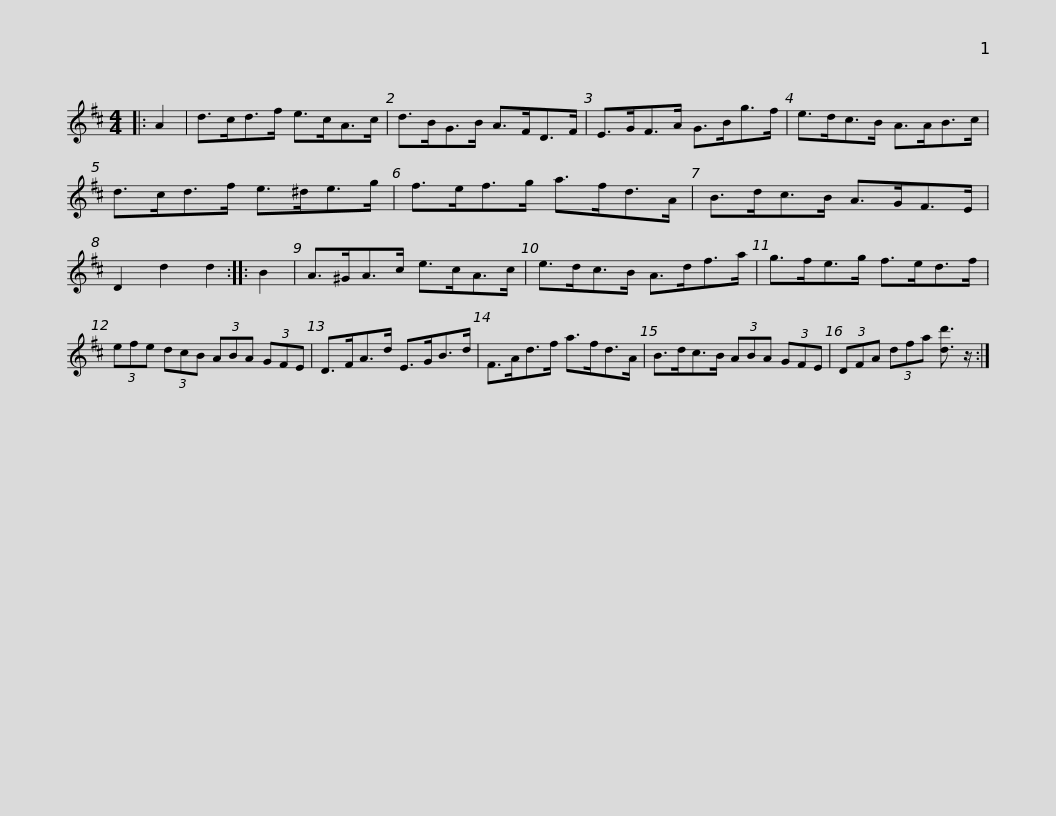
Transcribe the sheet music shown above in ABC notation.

X:1
L:1/8
M:4/4
I:linebreak $
K:D
V:1 treble
V:1
|: A2 | d>cd>f e>cA>c | d>BG>B A>FD>F | E>GF>A G>Bg>f | e>dc>B A>AB>c |$ %5
 d>cd>f e>^de>g | f>ef>g a>fd>A | B>dc>B A>GF>E | D2 d2 d2 :: B2 |$ %10
 A>^GA>c e>cA>c | e>dc>B A>df>a | g>fe>g f>ed>f | (3efe (3dcB (3ABA (3GFE |$ D>FA>d E>GB>d | %15
 F>Ad>f a>fd>A | B>dc>B (3ABA (3GFE | (3DFA (3dfa [dd']3/2 z/ :| %18
